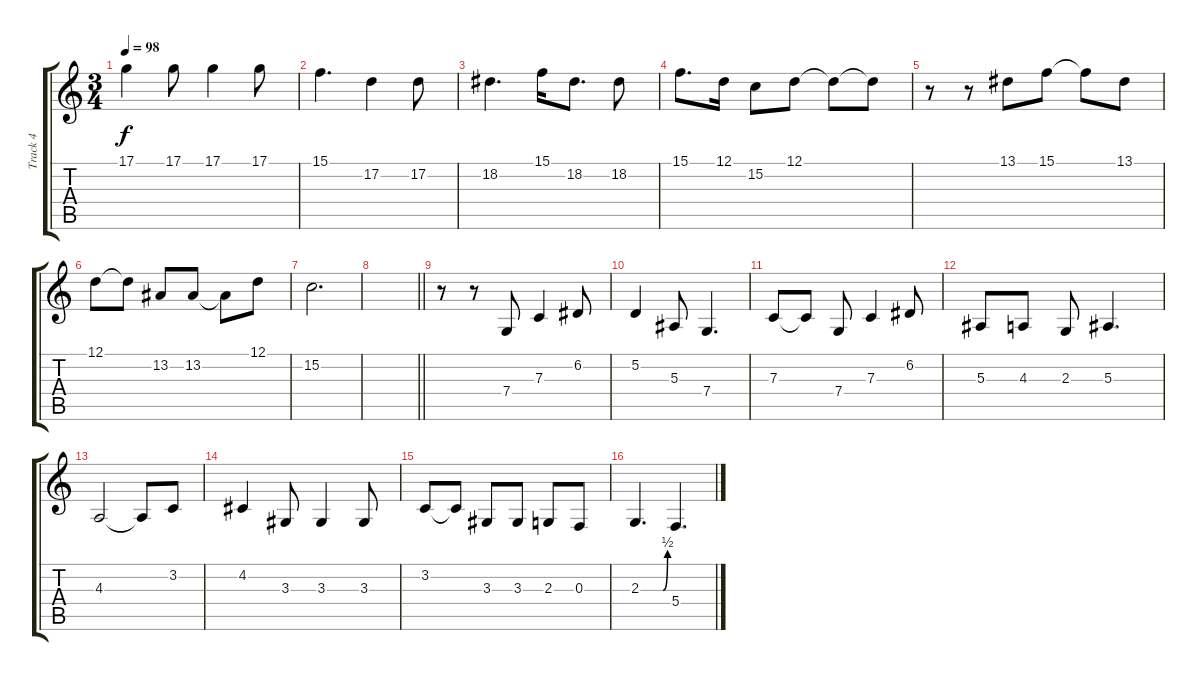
\track ("Track 4" "Track 4") {instrument stringensemble1}
\staff {score tabs}
\tuning (D4 A3 F3 C3 G2 C2) {hide}
\ts (3 4)
\tempo 98
\clef g2
\ks c
17.1.4{dy f} 17.1.8 17.1.4 17.1.8 |
15.1.4{d} 17.2.4 17.2.8 |
18.2.4{d} 15.1.16 18.2.8{d} 18.2.8 |
15.1.8{d} 12.1.16 15.2.8 12.1.8 12.1{t}.8 12.1{t}.8 |
r.8 r.8 13.1.8 15.1.8 15.1{t}.8 13.1.8 |
12.1.8 12.1{t}.8 13.2.8 13.2.8 13.2{t}.8 12.1.8 |
15.2.2{d} |
\barLineRight lightlight
|
r.8 r.8 7.4.8 7.3.4 6.2.8 |
5.2.4 5.3.8 7.4.4{d} |
7.3.8 7.3{t}.8 7.4.8 7.3.4 6.2.8 |
5.3.8 4.3.8 2.3.8 5.3.4{d} |
4.3.2 4.3{t}.8 3.2.8 |
4.2.4 3.3.8 3.3.4 3.3.8 |
3.2.8 3.2{t}.8 3.3.8 3.3.8 2.3.8 0.3.8 |
2.3{be (custom 0 0 15 0 45 0 50 0 60 2)}.4{d} 5.4.4{d}
